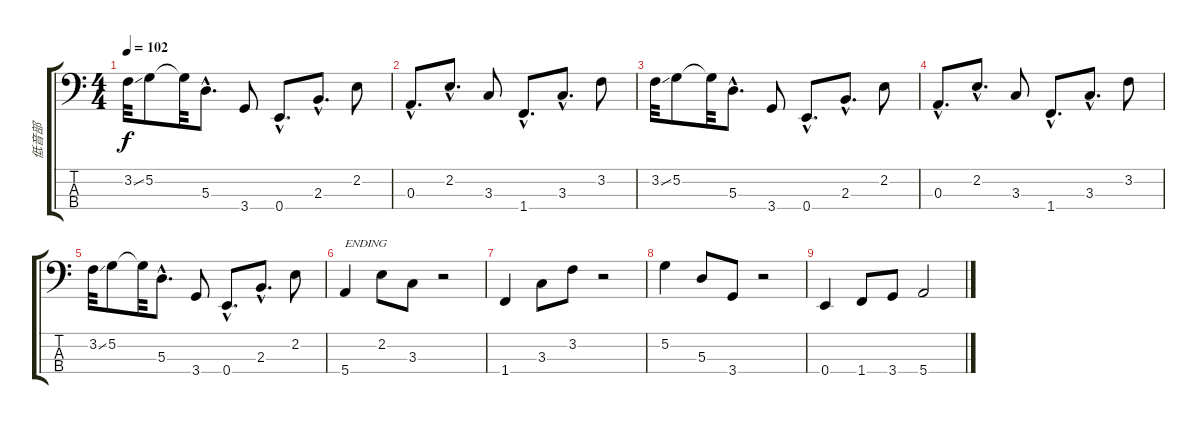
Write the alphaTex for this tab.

\track ("低音部" "低音部") {instrument electricbassfinger}
\staff {score tabs}
\tuning (G2 D2 A1 E1) {hide}
\ts (4 4)
\tempo 102
\clef f4
\ks c
3.2{ss}.32{dy f} 5.2.8 5.2{t}.32 5.3{hac}.8{d} 3.4.8 0.4{hac}.8{d} 2.3{hac}.8{d} 2.2.8 |
0.3{hac}.8{d} 2.2{hac}.8{d} 3.3.8 1.4{hac}.8{d} 3.3{hac}.8{d} 3.2.8 |
3.2{ss}.32 5.2.8 5.2{t}.32 5.3{hac}.8{d} 3.4.8 0.4{hac}.8{d} 2.3{hac}.8{d} 2.2.8 |
0.3{hac}.8{d} 2.2{hac}.8{d} 3.3.8 1.4{hac}.8{d} 3.3{hac}.8{d} 3.2.8 |
3.2{ss}.32 5.2.8 5.2{t}.32 5.3{hac}.8{d} 3.4.8 0.4{hac}.8{d} 2.3{hac}.8{d} 2.2.8 |
5.4.4{txt "ENDING"} 2.2.8 3.3.8 r.2 |
1.4.4 3.3.8 3.2.8 r.2 |
5.2.4 5.3.8 3.4.8 r.2 |
0.4.4 1.4.8 3.4.8 5.4.2
